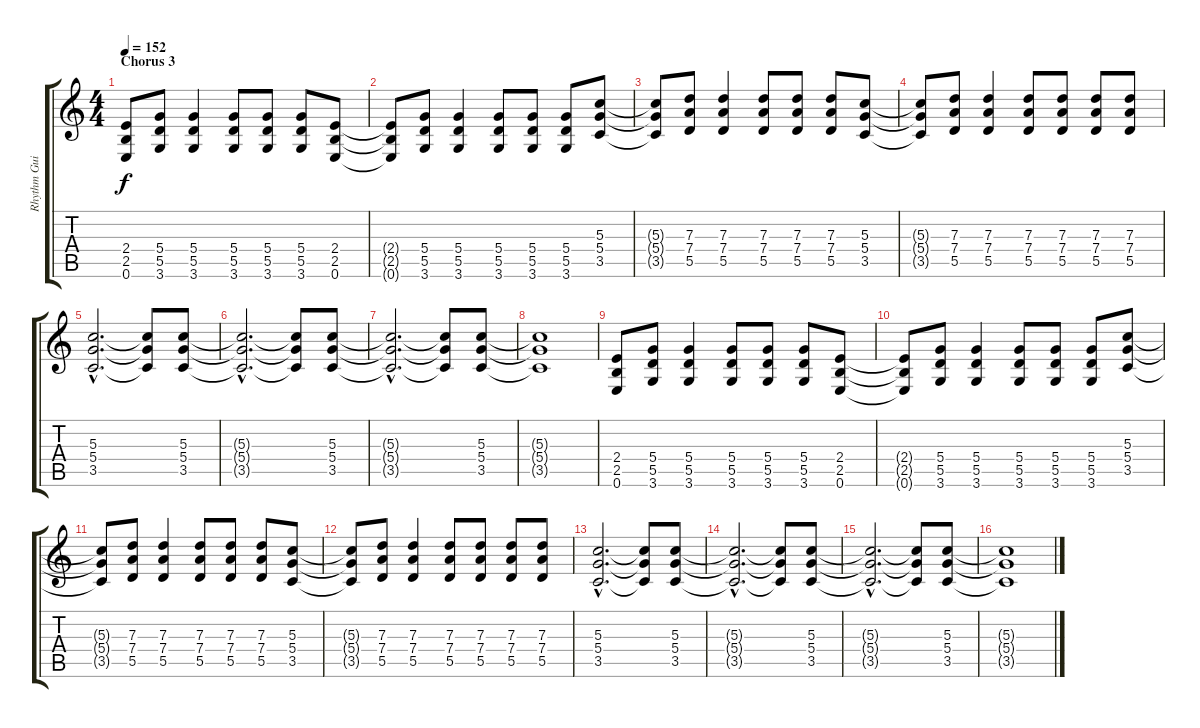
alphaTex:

\track ("Rhythm Guitar" "Rhythm Gui") {instrument overdrivenguitar}
\staff {score tabs}
\tuning (E4 B3 G3 D3 A2 E2) {hide}
\ts (4 4)
\section ("" "Chorus 3")
\tempo 152
\clef g2
\ks c
(2.4 2.5 0.6).8{dy f} (5.4 5.5 3.6).8 (5.4 5.5 3.6).4 (5.4 5.5 3.6).8 (5.4 5.5 3.6).8 (5.4 5.5 3.6).8 (2.4 2.5 0.6).8 |
(2.4{t} 2.5{t} 0.6{t}).8 (5.4 5.5 3.6).8 (5.4 5.5 3.6).4 (5.4 5.5 3.6).8 (5.4 5.5 3.6).8 (5.4 5.5 3.6).8 (5.3 5.4 3.5).8 |
(5.3{t} 5.4{t} 3.5{t}).8 (7.3 7.4 5.5).8 (7.3 7.4 5.5).4 (7.3 7.4 5.5).8 (7.3 7.4 5.5).8 (7.3 7.4 5.5).8 (5.3 5.4 3.5).8 |
(5.3{t} 5.4{t} 3.5{t}).8 (7.3 7.4 5.5).8 (7.3 7.4 5.5).4 (7.3 7.4 5.5).8 (7.3 7.4 5.5).8 (7.3 7.4 5.5).8 (7.3 7.4 5.5).8 |
(5.3{hac} 5.4{hac} 3.5{hac}).2{d} (5.3{t} 5.4{t} 3.5{t}).8 (5.3 5.4 3.5).8 |
(5.3{hac t} 5.4{hac t} 3.5{hac t}).2{d} (5.3{t} 5.4{t} 3.5{t}).8 (5.3 5.4 3.5).8 |
(5.3{hac t} 5.4{hac t} 3.5{hac t}).2{d} (5.3{t} 5.4{t} 3.5{t}).8 (5.3 5.4 3.5).8 |
(5.3{t} 5.4{t} 3.5{t}).1 |
(2.4 2.5 0.6).8 (5.4 5.5 3.6).8 (5.4 5.5 3.6).4 (5.4 5.5 3.6).8 (5.4 5.5 3.6).8 (5.4 5.5 3.6).8 (2.4 2.5 0.6).8 |
(2.4{t} 2.5{t} 0.6{t}).8 (5.4 5.5 3.6).8 (5.4 5.5 3.6).4 (5.4 5.5 3.6).8 (5.4 5.5 3.6).8 (5.4 5.5 3.6).8 (5.3 5.4 3.5).8 |
(5.3{t} 5.4{t} 3.5{t}).8 (7.3 7.4 5.5).8 (7.3 7.4 5.5).4 (7.3 7.4 5.5).8 (7.3 7.4 5.5).8 (7.3 7.4 5.5).8 (5.3 5.4 3.5).8 |
(5.3{t} 5.4{t} 3.5{t}).8 (7.3 7.4 5.5).8 (7.3 7.4 5.5).4 (7.3 7.4 5.5).8 (7.3 7.4 5.5).8 (7.3 7.4 5.5).8 (7.3 7.4 5.5).8 |
(5.3{hac} 5.4{hac} 3.5{hac}).2{d} (5.3{t} 5.4{t} 3.5{t}).8 (5.3 5.4 3.5).8 |
(5.3{hac t} 5.4{hac t} 3.5{hac t}).2{d} (5.3{t} 5.4{t} 3.5{t}).8 (5.3 5.4 3.5).8 |
(5.3{hac t} 5.4{hac t} 3.5{hac t}).2{d} (5.3{t} 5.4{t} 3.5{t}).8 (5.3 5.4 3.5).8 |
(5.3{t} 5.4{t} 3.5{t}).1
